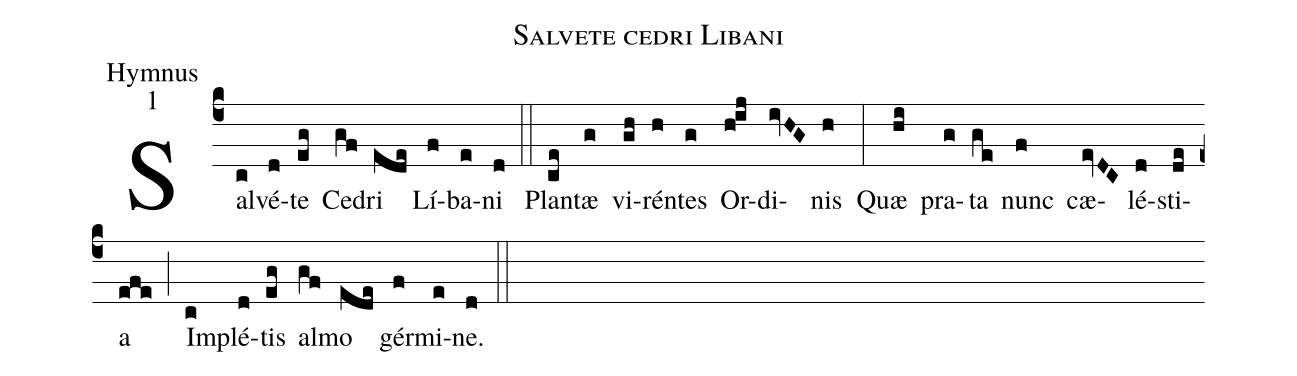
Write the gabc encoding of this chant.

name:Salvete cedri Libani;
office-part:Hymnus;
mode:1;
%%
(c4) Sal(c)vé(d)te(eg) Ce(gf)dri(ede) Lí(f)ba(e)ni(d) (::)
Plan(ce)tæ(g) vi(gh)rén(h)tes(g) Or(h!ij)di(ivHG)nis(h) (:)
Quæ(hi) pra(g)ta(ge) nunc(f) cæ(evDC)lé(d)sti(de)a(efe) (;) Im(c)plé(d)tis(eg) al(gf)mo(ede) gér(f)mi(e)ne.(d) (::)
